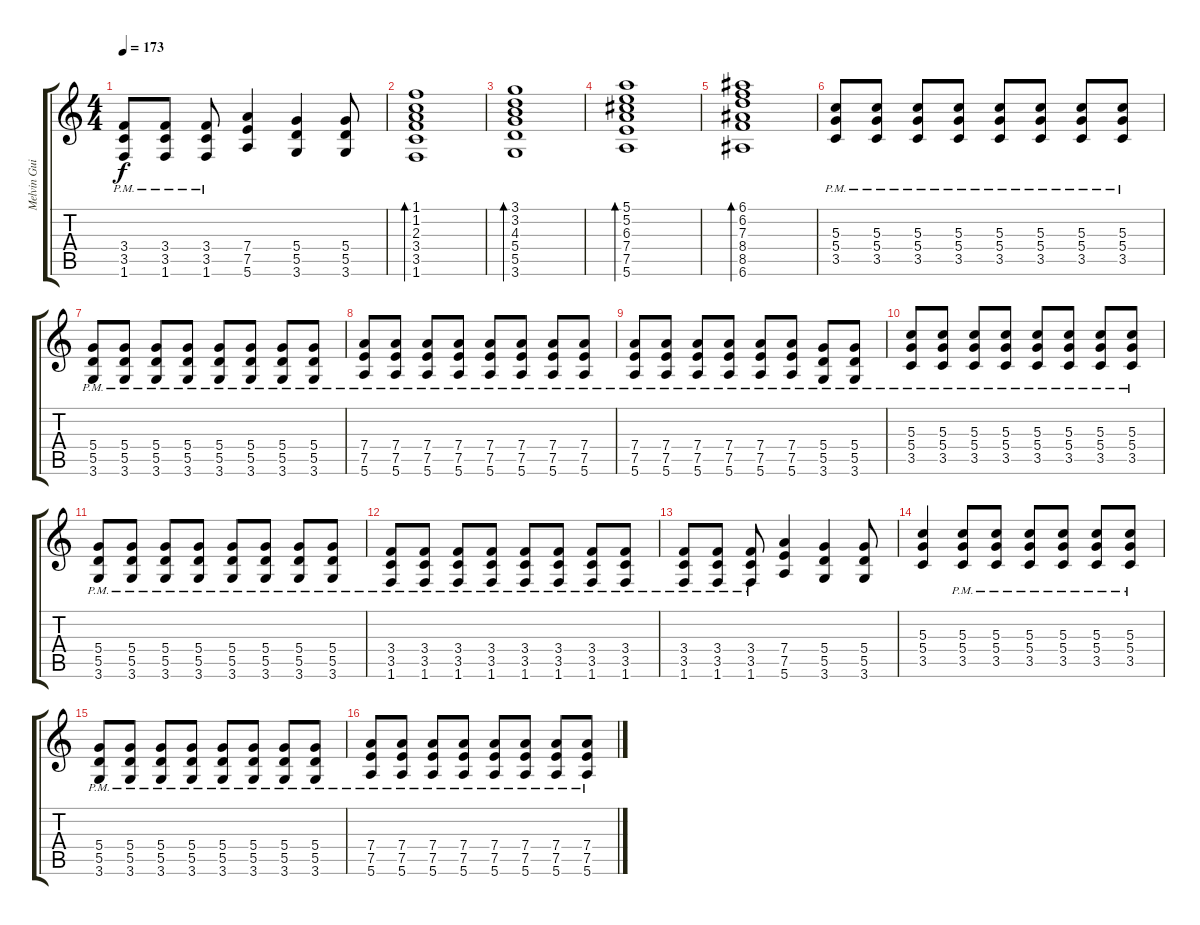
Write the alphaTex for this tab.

\track ("Melvin Guitar 2" "Melvin Gui") {instrument overdrivenguitar}
\staff {score tabs}
\tuning (E4 B3 G3 D3 A2 E2) {hide}
\ts (4 4)
\tempo 173
\clef g2
\ks c
(3.4{pm} 3.5{pm} 1.6{pm}).8{dy f} (3.4{pm} 3.5{pm} 1.6{pm}).8 (3.4{pm} 3.5{pm} 1.6{pm}).8 (7.4 7.5 5.6).4 (5.4 5.5 3.6).4 (5.4 5.5 3.6).8 |
(1.1 1.2 2.3 3.4 3.5 1.6).1{bd 240} |
(3.1 3.2 4.3 5.4 5.5 3.6).1{bd 240} |
(5.1 5.2 6.3 7.4 7.5 5.6).1{bd 240} |
(6.1 6.2 7.3 8.4 8.5 6.6).1{bd 240} |
(5.3{pm} 5.4{pm} 3.5{pm}).8 (5.3{pm} 5.4{pm} 3.5{pm}).8 (5.3{pm} 5.4{pm} 3.5{pm}).8 (5.3{pm} 5.4{pm} 3.5{pm}).8 (5.3{pm} 5.4{pm} 3.5{pm}).8 (5.3{pm} 5.4{pm} 3.5{pm}).8 (5.3{pm} 5.4{pm} 3.5{pm}).8 (5.3{pm} 5.4{pm} 3.5{pm}).8 |
(5.4{pm} 5.5{pm} 3.6{pm}).8 (5.4{pm} 5.5{pm} 3.6{pm}).8 (5.4{pm} 5.5{pm} 3.6{pm}).8 (5.4{pm} 5.5{pm} 3.6{pm}).8 (5.4{pm} 5.5{pm} 3.6{pm}).8 (5.4{pm} 5.5{pm} 3.6{pm}).8 (5.4{pm} 5.5{pm} 3.6{pm}).8 (5.4{pm} 5.5{pm} 3.6{pm}).8 |
(7.4{pm} 7.5{pm} 5.6{pm}).8 (7.4{pm} 7.5{pm} 5.6{pm}).8 (7.4{pm} 7.5{pm} 5.6{pm}).8 (7.4{pm} 7.5{pm} 5.6{pm}).8 (7.4{pm} 7.5{pm} 5.6{pm}).8 (7.4{pm} 7.5{pm} 5.6{pm}).8 (7.4{pm} 7.5{pm} 5.6{pm}).8 (7.4{pm} 7.5{pm} 5.6{pm}).8 |
(7.4{pm} 7.5{pm} 5.6{pm}).8 (7.4{pm} 7.5{pm} 5.6{pm}).8 (7.4{pm} 7.5{pm} 5.6{pm}).8 (7.4{pm} 7.5{pm} 5.6{pm}).8 (7.4{pm} 7.5{pm} 5.6{pm}).8 (7.4{pm} 7.5{pm} 5.6{pm}).8 (5.4{pm} 5.5{pm} 3.6{pm}).8 (5.4{pm} 5.5{pm} 3.6{pm}).8 |
(5.3{pm} 5.4{pm} 3.5{pm}).8 (5.3{pm} 5.4{pm} 3.5{pm}).8 (5.3{pm} 5.4{pm} 3.5{pm}).8 (5.3{pm} 5.4{pm} 3.5{pm}).8 (5.3{pm} 5.4{pm} 3.5{pm}).8 (5.3{pm} 5.4{pm} 3.5{pm}).8 (5.3{pm} 5.4{pm} 3.5{pm}).8 (5.3{pm} 5.4{pm} 3.5{pm}).8 |
(5.4{pm} 5.5{pm} 3.6{pm}).8 (5.4{pm} 5.5{pm} 3.6{pm}).8 (5.4{pm} 5.5{pm} 3.6{pm}).8 (5.4{pm} 5.5{pm} 3.6{pm}).8 (5.4{pm} 5.5{pm} 3.6{pm}).8 (5.4{pm} 5.5{pm} 3.6{pm}).8 (5.4{pm} 5.5{pm} 3.6{pm}).8 (5.4{pm} 5.5{pm} 3.6{pm}).8 |
(3.4{pm} 3.5{pm} 1.6{pm}).8 (3.4{pm} 3.5{pm} 1.6{pm}).8 (3.4{pm} 3.5{pm} 1.6{pm}).8 (3.4{pm} 3.5{pm} 1.6{pm}).8 (3.4{pm} 3.5{pm} 1.6{pm}).8 (3.4{pm} 3.5{pm} 1.6{pm}).8 (3.4{pm} 3.5{pm} 1.6{pm}).8 (3.4{pm} 3.5{pm} 1.6{pm}).8 |
(3.4{pm} 3.5{pm} 1.6{pm}).8 (3.4{pm} 3.5{pm} 1.6{pm}).8 (3.4{pm} 3.5{pm} 1.6{pm}).8 (7.4 7.5 5.6).4 (5.4 5.5 3.6).4 (5.4 5.5 3.6).8 |
(5.3 5.4 3.5).4 (5.3{pm} 5.4{pm} 3.5{pm}).8 (5.3{pm} 5.4{pm} 3.5{pm}).8 (5.3{pm} 5.4{pm} 3.5{pm}).8 (5.3{pm} 5.4{pm} 3.5{pm}).8 (5.3{pm} 5.4{pm} 3.5{pm}).8 (5.3{pm} 5.4{pm} 3.5{pm}).8 |
(5.4{pm} 5.5{pm} 3.6{pm}).8 (5.4{pm} 5.5{pm} 3.6{pm}).8 (5.4{pm} 5.5{pm} 3.6{pm}).8 (5.4{pm} 5.5{pm} 3.6{pm}).8 (5.4{pm} 5.5{pm} 3.6{pm}).8 (5.4{pm} 5.5{pm} 3.6{pm}).8 (5.4{pm} 5.5{pm} 3.6{pm}).8 (5.4{pm} 5.5{pm} 3.6{pm}).8 |
(7.4{pm} 7.5{pm} 5.6{pm}).8 (7.4{pm} 7.5{pm} 5.6{pm}).8 (7.4{pm} 7.5{pm} 5.6{pm}).8 (7.4{pm} 7.5{pm} 5.6{pm}).8 (7.4{pm} 7.5{pm} 5.6{pm}).8 (7.4{pm} 7.5{pm} 5.6{pm}).8 (7.4{pm} 7.5{pm} 5.6{pm}).8 (7.4{pm} 7.5{pm} 5.6{pm}).8
